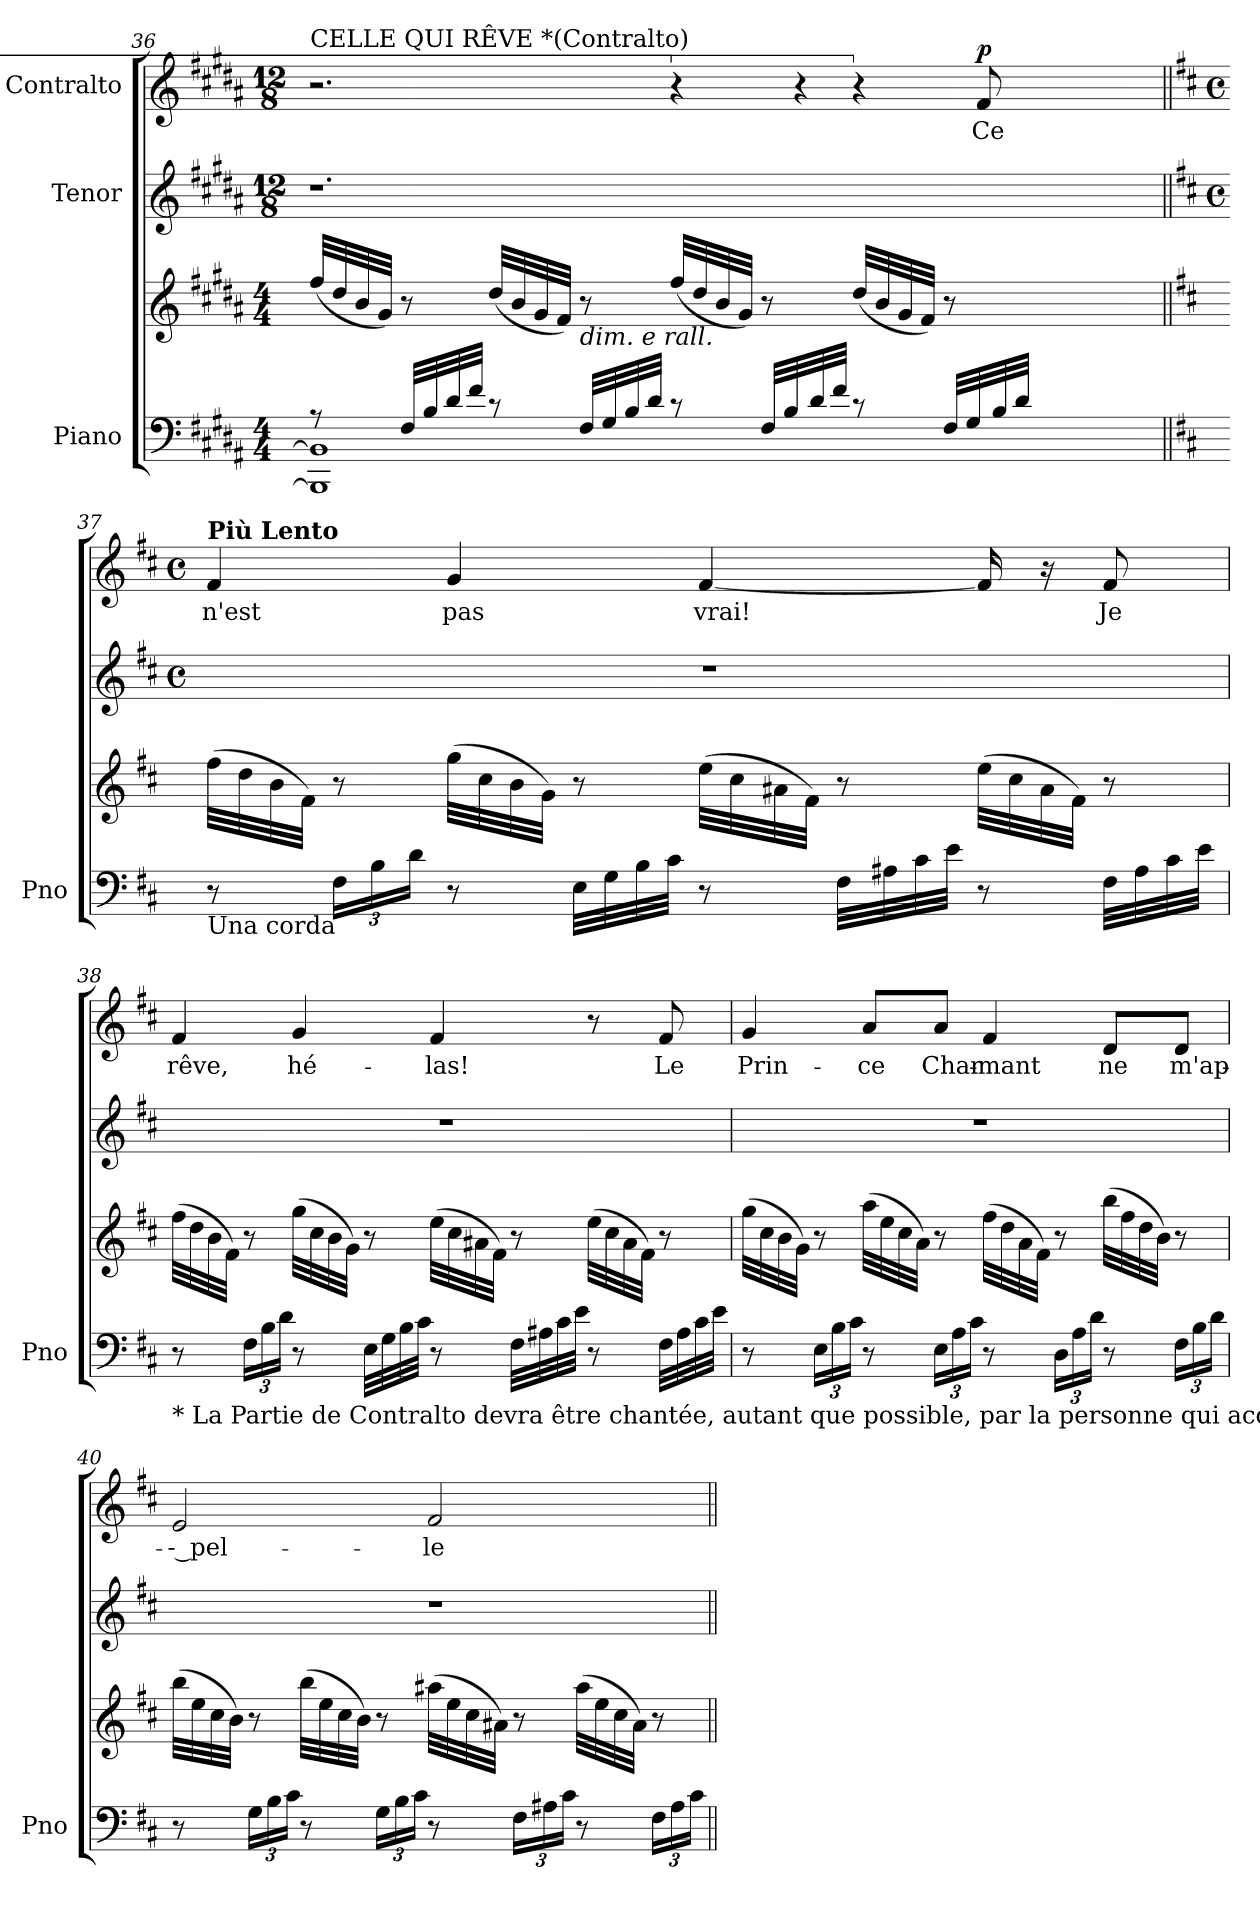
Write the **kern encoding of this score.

**kern	**kern	**kern	**kern	**text	**dynam
*part3	*part3	*part2	*part1	*part1	*part1
*staff4	*staff3	*staff2	*staff1	*staff1	*staff1
*I"Piano	*	*I"Tenor	*I"Contralto	*	*
*I'Pno	*	*	*	*	*
*clefF4	*clefG2	*clefG2	*clefG2	*	*
*k[f#c#g#d#a#]	*k[f#c#g#d#a#]	*k[f#c#g#d#a#]	*k[f#c#g#d#a#]	*	*
*M4/4	*M4/4	*M12/8	*M12/8	*	*
=36	=36	=36	=36	=36	=36
*^	*	*	*	*	*
!	!	!	!	!LO:TX:a:t=CELLE QUI RÊVE   *(Contralto)	!	!
!	!	!	!	!LO:N:vis=2.	!	!
8r	1BBB] 1BB]	(32ff#/LLL	1.r	2r	.	.
.	.	32dd#/	.	.	.	.
.	.	32b/	.	.	.	.
.	.	32g#/JJJ)	.	.	.	.
32F#/LLL	.	8r	.	.	.	.
32B/	.	.	.	.	.	.
32d#/	.	.	.	.	.	.
32f#/JJJ	.	.	.	.	.	.
8r	.	(32dd#/LLL	.	.	.	.
.	.	32b/	.	.	.	.
.	.	32g#/	.	.	.	.
.	.	32f#/JJJ)	.	.	.	.
!	!	!LO:TX:b:i:t=dim.   e   rall.	!	!	!	!
32F#/LLL	.	8r	.	.	.	.
32G#/	.	.	.	.	.	.
32B/	.	.	.	.	.	.
32d#/JJJ	.	.	.	.	.	.
!	!	!	!	!LO:N:vis=4	!	!
8r	.	(32ff#/LLL	.	6r	.	.
.	.	32dd#/	.	.	.	.
.	.	32b/	.	.	.	.
.	.	32g#/JJJ)	.	.	.	.
32F#/LLL	.	8r	.	.	.	.
32B/	.	.	.	.	.	.
!	!	!	!	!LO:N:vis=8	!	!
.	.	.	.	12r	.	.
32d#/	.	.	.	.	.	.
32f#/JJJ	.	.	.	.	.	.
!	!	!	!	!LO:N:vis=4	!	!
8r	.	(32dd#/LLL	.	6r	.	.
.	.	32b/	.	.	.	.
.	.	32g#/	.	.	.	.
.	.	32f#/JJJ)	.	.	.	.
32F#/LLL	.	8r	.	.	.	.
32G#/	.	.	.	.	.	.
!	!	!	!	!	!	!LO:DY:a
.	.	.	.	8f#/	Ce	p
32B/	.	.	.	.	.	.
32d#/JJJ	.	.	.	.	.	.
2ryy	2ryy	2ryy	.	.	.	.
.	.	.	.	24%11ryy	.	.
*v	*v	*	*	*	*	*
=37||	=37||	=37||	=37||	=37||	=37||
*k[f#c#]	*k[f#c#]	*k[f#c#]	*k[f#c#]	*	*
*	*	*M4/4	*M4/4	*	*
*	*	*met(c)	*met(c)	*	*
!	!	!	!LO:TX:a:B:t=Più Lento	!	!
!LO:TX:b:t=Una corda	!	!	!	!	!
8r	(32ff#\LLL	1r	4f#/	n'est	.
.	32dd\	.	.	.	.
.	32b\	.	.	.	.
.	32f#\JJJ)	.	.	.	.
*Xbrackettup	*	*	*	*	*
24F#\LL	8r	.	.	.	.
24B\	.	.	.	.	.
24d\JJ	.	.	.	.	.
8r	(32gg\LLL	.	4g/	pas	.
.	32cc#\	.	.	.	.
.	32b\	.	.	.	.
.	32g\JJJ)	.	.	.	.
32E\LLL	8r	.	.	.	.
32G\	.	.	.	.	.
32B\	.	.	.	.	.
32c#\JJJ	.	.	.	.	.
8r	(32ee\LLL	.	[4f#/	vrai!	.
.	32cc#\	.	.	.	.
.	32a#X\	.	.	.	.
.	32f#\JJJ)	.	.	.	.
32F#\LLL	8r	.	.	.	.
32A#X\	.	.	.	.	.
32c#\	.	.	.	.	.
32e\JJJ	.	.	.	.	.
8r	(32ee\LLL	.	16f#/]	.	.
.	32cc#\	.	.	.	.
.	32a#\	.	16r	.	.
.	32f#\JJJ)	.	.	.	.
32F#\LLL	8r	.	8f#/	Je	.
32A#\	.	.	.	.	.
32c#\	.	.	.	.	.
32e\JJJ	.	.	.	.	.
=38	=38	=38	=38	=38	=38
!LO:TX:b:t=* La Partie de Contralto devra être chantée, autant que possible, par la personne qui accompagnera; si cette personne ne peut chanter, la cantatrice se tiendra assise près du piano.	!	!	!	!	!
8r	(32ff#\LLL	1r	4f#/	rêve,	.
.	32dd\	.	.	.	.
.	32b\	.	.	.	.
.	32f#\JJJ)	.	.	.	.
24F#\LL	8r	.	.	.	.
24B\	.	.	.	.	.
24d\JJ	.	.	.	.	.
8r	(32gg\LLL	.	4g/	hé-	.
.	32cc#\	.	.	.	.
.	32b\	.	.	.	.
.	32g\JJJ)	.	.	.	.
32E\LLL	8r	.	.	.	.
32G\	.	.	.	.	.
32B\	.	.	.	.	.
32c#\JJJ	.	.	.	.	.
8r	(32ee\LLL	.	4f#/	-las!	.
.	32cc#\	.	.	.	.
.	32a#X\	.	.	.	.
.	32f#\JJJ)	.	.	.	.
32F#\LLL	8r	.	.	.	.
32A#X\	.	.	.	.	.
32c#\	.	.	.	.	.
32e\JJJ	.	.	.	.	.
8r	(32ee\LLL	.	8r	.	.
.	32cc#\	.	.	.	.
.	32a#\	.	.	.	.
.	32f#\JJJ)	.	.	.	.
32F#\LLL	8r	.	8f#/	Le	.
32A#\	.	.	.	.	.
32c#\	.	.	.	.	.
32e\JJJ	.	.	.	.	.
=39	=39	=39	=39	=39	=39
8r	(32gg\LLL	1r	4g/	Prin-	.
.	32cc#\	.	.	.	.
.	32b\	.	.	.	.
.	32g\JJJ)	.	.	.	.
24E\LL	8r	.	.	.	.
24B\	.	.	.	.	.
24c#\JJ	.	.	.	.	.
8r	(32aa\LLL	.	8a/L	-ce	.
.	32ee\	.	.	.	.
.	32cc#\	.	.	.	.
.	32a\JJJ)	.	.	.	.
24E\LL	8r	.	8a/J	Char-	.
24A\	.	.	.	.	.
24c#\JJ	.	.	.	.	.
8r	(32ff#\LLL	.	4f#/	-mant	.
.	32dd\	.	.	.	.
.	32a\	.	.	.	.
.	32f#\JJJ)	.	.	.	.
24D\LL	8r	.	.	.	.
24A\	.	.	.	.	.
24d\JJ	.	.	.	.	.
8r	(32bb\LLL	.	8d/L	ne	.
.	32ff#\	.	.	.	.
.	32dd\	.	.	.	.
.	32b\JJJ)	.	.	.	.
24F#\LL	8r	.	8d/J	m'ap-	.
24B\	.	.	.	.	.
24d\JJ	.	.	.	.	.
=40	=40	=40	=40	=40	=40
8r	(32bb\LLL	1r	2e/	-- pel-	.
.	32ee\	.	.	.	.
.	32cc#\	.	.	.	.
.	32b\JJJ)	.	.	.	.
24G\LL	8r	.	.	.	.
24B\	.	.	.	.	.
24c#\JJ	.	.	.	.	.
8r	(32bb\LLL	.	.	.	.
.	32ee\	.	.	.	.
.	32cc#\	.	.	.	.
.	32b\JJJ)	.	.	.	.
24G\LL	8r	.	.	.	.
24B\	.	.	.	.	.
24c#\JJ	.	.	.	.	.
8r	(32aa#X\LLL	.	2f#/	-le	.
.	32ee\	.	.	.	.
.	32cc#\	.	.	.	.
.	32a#j\JJJ)	.	.	.	.
24F#\LL	8r	.	.	.	.
24A#X\	.	.	.	.	.
24c#\JJ	.	.	.	.	.
8r	(32aa#\LLL	.	.	.	.
.	32ee\	.	.	.	.
.	32cc#\	.	.	.	.
.	32a#\JJJ)	.	.	.	.
24F#\LL	8r	.	.	.	.
24A#\	.	.	.	.	.
24c#\JJ	.	.	.	.	.
=||	=||	=||	=||	=||	=||
*-	*-	*-	*-	*-	*-
